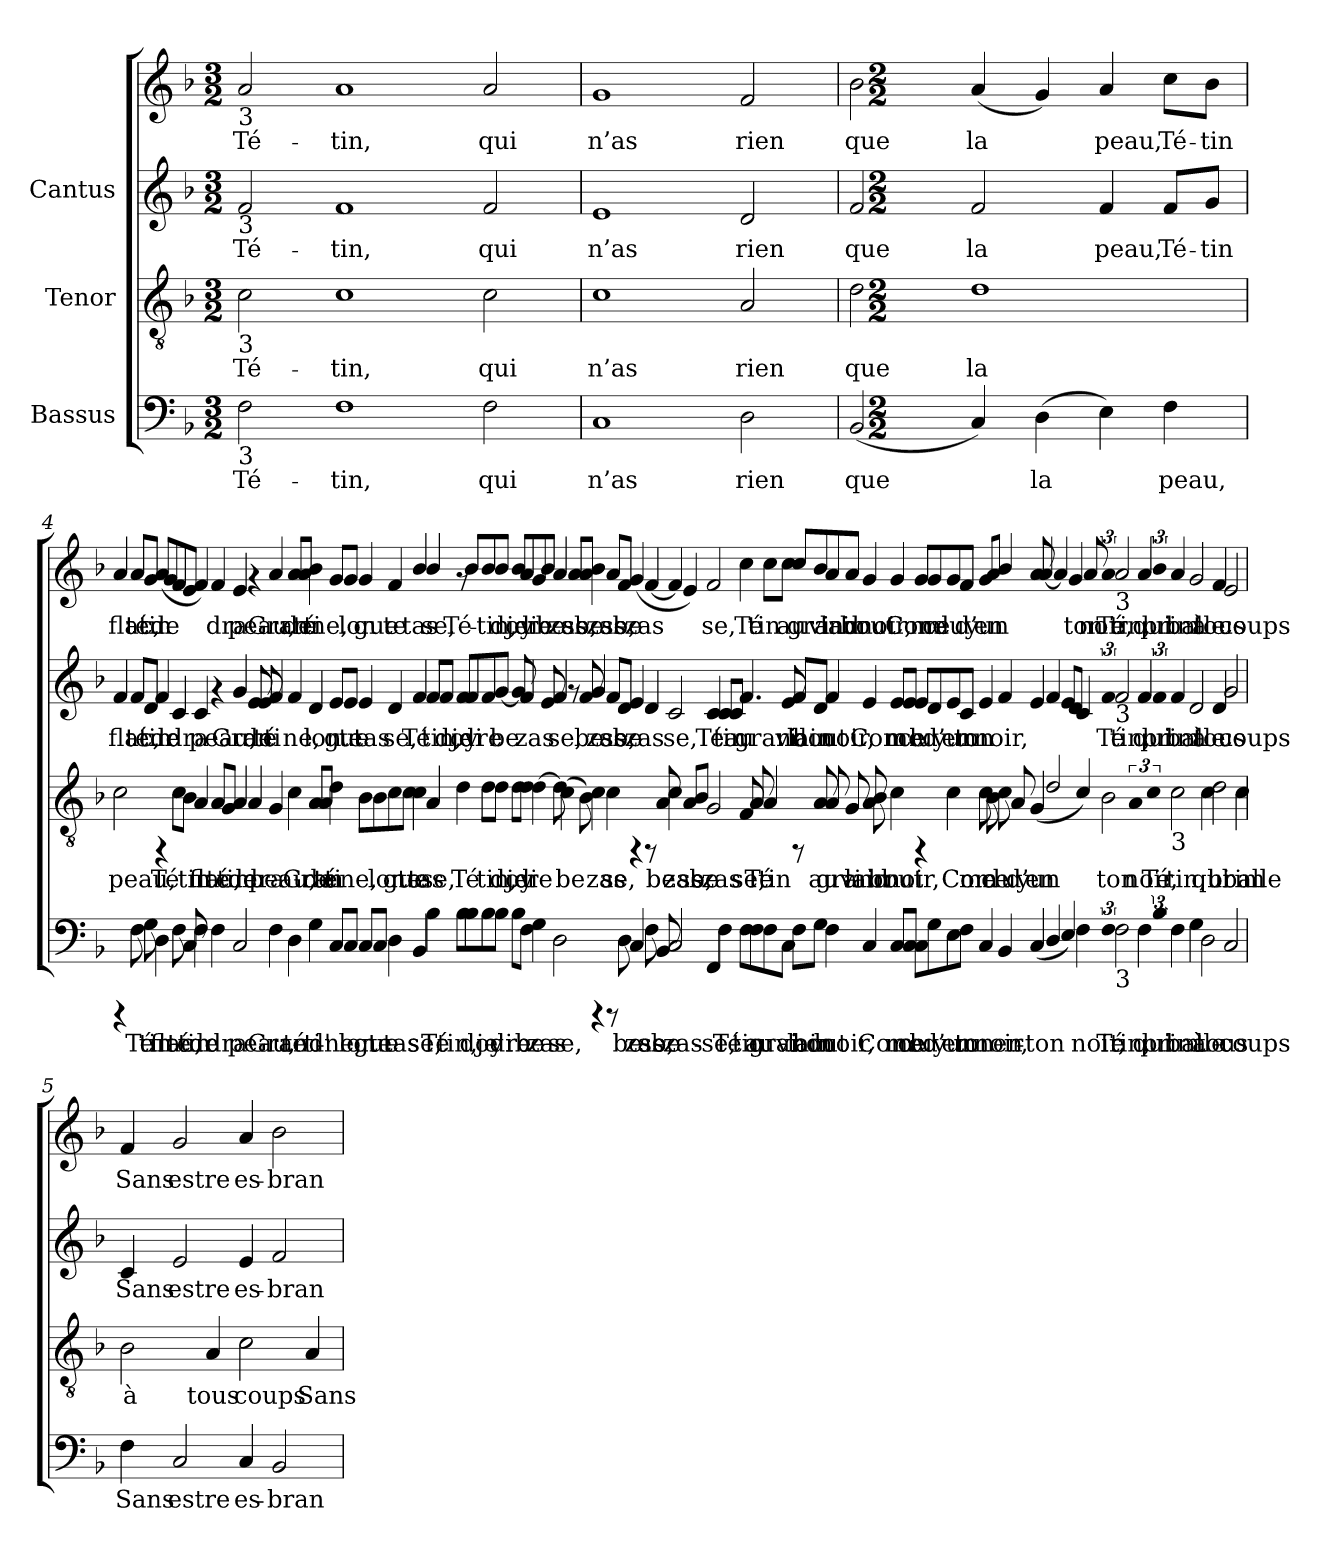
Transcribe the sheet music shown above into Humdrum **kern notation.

**kern	**text	**kern	**text	**kern	**text	**kern	**text
*part3	*part3	*part2	*part2	*part1	*part1	*part1	*part1
*staff4	*staff4	*staff3	*staff3	*staff2	*staff2	*staff1	*staff1
*I"Bassus	*	*I"Tenor	*	*I"Cantus	*	*	*
!!LO:PB:g=z
*stria5	*	*stria5	*	*stria5	*	*stria5	*
*clefF4	*	*clefGv2	*	*clefG2	*	*clefG2	*
*k[b-]	*	*k[b-]	*	*k[b-]	*	*k[b-]	*
*F:	*	*F:	*	*F:	*	*F:	*
*M3/2	*	*M3/2	*	*M3/2	*	*M3/2	*
*MM198	*	*MM198	*	*MM198	*	*MM198	*
=1	=1	=1	=1	=1	=1	=1	=1
!	!	!	!	!	!	!LO:TX:b:t=3	!
!	!	!	!	!LO:TX:b:t=3	!	!	!
!	!	!LO:TX:b:t=3	!	!	!	!	!
!LO:TX:b:t=3	!	!	!	!	!	!	!
!	!LO:LY:b:cj	!	!LO:LY:b:cj	!	!LO:LY:b:cj	!	!LO:LY:b:cj
2F\	Té-	2c\	Té-	2f/	Té-	2a/	Té-
!	!LO:LY:b:cj	!	!LO:LY:b:cj	!	!LO:LY:b:cj	!	!LO:LY:b:cj
1F	-tin,	1c	-tin,	1f	-tin,	1a	-tin,
!	!LO:LY:b:cj	!	!LO:LY:b:cj	!	!LO:LY:b:cj	!	!LO:LY:b:cj
2F\	qui	2c\	qui	2f/	qui	2a/	qui
=2	=2	=2	=2	=2	=2	=2	=2
!	!LO:LY:b:cj	!	!LO:LY:b:cj	!	!LO:LY:b:cj	!	!LO:LY:b:cj
1C	n’as	1c	n’as	1e	n’as	1g	n’as
!	!LO:LY:b:cj	!	!LO:LY:b:cj	!	!LO:LY:b:cj	!	!LO:LY:b:cj
2D\	rien	2A/	rien	2d/	rien	2f/	rien
=3	=3	=3	=3	=3	=3	=3	=3
!	!LO:LY:b:cj	!	!LO:LY:b:cj	!	!LO:LY:b:cj	!	!LO:LY:b:cj
(<2BB-/	que	2d\	que	2f/	que	2b-\	que
*M2/2	*	*M2/2	*	*M2/2	*	*M2/2	*
!	!LO:LY:b:cj	!	!LO:LY:b:cj	!	!LO:LY:b:cj	!	!LO:LY:b:cj
4C/)	.	1d	la	2f/	la	(<4a/	la
!	!LO:LY:b:cj	!	!	!	!	!	!LO:LY:b:cj
(>4D\	la	.	.	.	.	4g/)	.
*	*	*	*	*	*	*MM132	*
!	!LO:LY:b:cj	!	!	!	!LO:LY:b:cj	!	!LO:LY:b:cj
4E\)	.	.	.	4f/	peau,	4a/	peau,
!	!LO:LY:b:cj	!	!	!	!LO:LY:b:cj	!	!LO:LY:b:cj
4F\	peau,	.	.	8f/L	Té-	8cc\L	Té-
!	!	!	!	!	!LO:LY:b:cj	!	!LO:LY:b:cj
.	.	.	.	8g/J	-tin	8b-\J	-tin
!!LO:LB:g=z
=4	=4	=4	=4	=4	=4	=4	=4
!	!	!	!LO:LY:b:cj	!	!LO:LY:b:cj	!	!LO:LY:b:cj
4rCCC	.	2c\	peau,	4f/	flac,	4a/	flac,
!	!LO:LY:b:cj	!	!	!	!LO:LY:b:cj	!	!LO:LY:b:cj
8F\	Té-	.	.	8f/L	té-	8a/L	té-
!	!LO:LY:b:cj	!	!	!	!LO:LY:b:cj	!	!LO:LY:b:cj
8G\	-tin	.	.	8d/J	-tin	8g/J	-tin
!	!LO:LY:b:cj	!	!	!	!LO:LY:b:cj	!	!LO:LY:b:cj
4D\	flac,	4rFF	.	4f/	de	(<8a/L	de
!	!	!	!	!	!	!	!LO:LY:b:cj
.	.	.	.	.	.	8g/	.
!	!LO:LY:b:cj	!	!LO:LY:b:cj	!	!LO:LY:b:cj	!	!LO:LY:b:cj
8F\	té-	8c\L	Té-	4c/	dra-	8f/	.
!	!LO:LY:b:cj	!	!LO:LY:b:cj	!	!	!	!LO:LY:b:cj
8C/	-tin	8B-\J	-tin	.	.	8e/J	.
!	!LO:LY:b:cj	!	!LO:LY:b:cj	!	!LO:LY:b:cj	!	!LO:LY:b:cj
4F\	de	4A/	flac,	4c/	-peau,	4f/)	.
!	!LO:LY:b:cj	!	!LO:LY:b:cj	!	!	!	!LO:LY:b:cj
4F\	dra-	8A/L	té-	4rf	.	4f/	dra-
!	!	!	!LO:LY:b:cj	!	!	!	!
.	.	8G/J	-tin	.	.	.	.
!	!LO:LY:b:cj	!	!LO:LY:b:cj	!	!LO:LY:b:cj	!	!LO:LY:b:cj
2C/	-peau,	4A/	de	4g/	Gran-	4e/	-peau,
!	!	!	!LO:LY:b:cj	!	!LO:LY:b:cj	!	!
.	.	4A/	dra-	8e/	-de	4rf	.
!	!	!	!	!	!LO:LY:b:cj	!	!
.	.	.	.	8e/	té-	.	.
!	!LO:LY:a:cj	!	!LO:LY:a:cj	!	!LO:LY:a:cj	!	!LO:LY:a:cj
4F\	Grand'	4G/	-peau,	4f/	-ti-	4a/	Gran-
!	!LO:LY:a:cj	!	!LO:LY:a:cj	!	!LO:LY:a:cj	!	!LO:LY:a:cj
4D\	té-	4c\	Gran-	4f/	-ne,	8a/L	-de
!	!	!	!	!	!	!	!LO:LY:a:cj
.	.	.	.	.	.	8a/J	té-
!	!LO:LY:a:cj	!	!LO:LY:a:cj	!	!LO:LY:a:cj	!	!LO:LY:a:cj
4G\	-ti-	8A/L	-de	4d/	lon-	4b-\	-ti-
!	!	!	!LO:LY:a:cj	!	!	!	!
.	.	8A/J	té-	.	.	.	.
!	!LO:LY:a:cj	!	!LO:LY:a:cj	!	!LO:LY:a:cj	!	!LO:LY:a:cj
8C/L	-ne,	4d\	-ti-	8e/L	-gue	8g/L	-ne,
!	!LO:LY:a:cj	!	!	!	!LO:LY:a:cj	!	!LO:LY:a:cj
8C/J	lon-	.	.	8e/J	te-	8g/J	lon-
!	!LO:LY:a:cj	!	!LO:LY:a:cj	!	!LO:LY:b:cj	!	!LO:LY:a:cj
8C/L	-gue	8B-\L	-ne,	4e/	-tas-	4g/	-gue
!	!LO:LY:a:cj	!	!LO:LY:a:cj	!	!	!	!
8C/J	te-	8B-\	lon-	.	.	.	.
!	!LO:LY:a:cj	!	!LO:LY:a:cj	!	!LO:LY:b:cj	!	!LO:LY:a:cj
4D\	-tas-	8c\	-gue	4d/	-se,	4f/	te-
!	!	!	!LO:LY:a:cj	!	!	!	!
.	.	8c\J	te-	.	.	.	.
!	!LO:LY:a:cj	!	!LO:LY:a:cj	!	!LO:LY:b:cj	!	!LO:LY:a:cj
4BB-/	-se,	4c\	-tas-	4f/	Té-	4b-/	-tas-
!	!LO:LY:a:cj	!	!LO:LY:a:cj	!	!LO:LY:b:cj	!	!LO:LY:a:cj
4B-\	Té-	4A/	-se,	8f/L	-tin,	4b-/	-se,
!	!	!	!	!	!LO:LY:b:cj	!	!
.	.	.	.	8f/J	doy-	.	.
!	!LO:LY:b:cj	!	!LO:LY:b:cj	!	!LO:LY:b:cj	!	!
8B-\L	-tin,	4d\	Té-	8f/L	-je	8rf	.
!	!LO:LY:b:cj	!	!	!	!LO:LY:b:cj	!	!LO:LY:b:cj
8B-\	doy-	.	.	8f/	di-	8b-/L	Té-
!	!LO:LY:b:cj	!	!LO:LY:b:cj	!	!LO:LY:b:cj	!	!LO:LY:b:cj
8B-\	-je	8d\L	-tin,	8f/	-re	8b-/	-tin,
!	!LO:LY:b:cj	!	!LO:LY:b:cj	!	!LO:LY:b:cj	!	!LO:LY:b:cj
8B-\J	di-	8d\J	doy-	[<8g/J	be-	8b-/J	doy-
!	!LO:LY:b:cj	!	!LO:LY:b:cj	!	!LO:LY:b:cj	!	!LO:LY:b:cj
8B-\L	-re	8d\L	-je	8g/]	-	8b-/L	-je
!	!LO:LY:b:cj	!	!LO:LY:b:cj	!	!LO:LY:b:cj	!	!LO:LY:b:cj
8F\J	be-	8d\J	di-	4f/	zas-	8a/	di-
!	!LO:LY:b:cj	!	!LO:LY:b:cj	!	!	!	!LO:LY:b:cj
4G\	-zas-	[>4d\	-re	.	.	8g/	-re
!	!	!	!	!	!LO:LY:b:cj	!	!LO:LY:b:cj
.	.	.	.	8e/	--	8b-/J	be-
!	!LO:LY:b:cj	!	!LO:LY:b:cj	!	!LO:LY:b:cj	!	!LO:LY:b:cj
2D\	-se,	8d\]	.	4f/	-se,	4a/	-zas-
!	!	!	!LO:LY:b:cj	!	!	!	!
.	.	(>4c\	be-	.	.	.	.
!	!	!	!	!	!	!	!LO:LY:b:cj
.	.	.	.	8rf	.	8a/L	-se,
!	!	!	!LO:LY:b:cj	!	!LO:LY:b:cj	!	!LO:LY:b:cj
.	.	8B-\)	-	8f/	be-	8a/J	be-
!	!	!	!LO:LY:b:cj	!	!LO:LY:b:cj	!	!LO:LY:b:cj
4rCCC	.	4c\	zas-	4g/	-zas-	4b-\	-zas-
!	!	!	!LO:LY:b:cj	!	!LO:LY:b:cj	!	!LO:LY:b:cj
8rCCC	.	4c\	-se,	8f/L	-se,	8a/L	-se,
!	!LO:LY:b:cj	!	!	!	!LO:LY:b:cj	!	!LO:LY:b:cj
8D\	be-	.	.	8d/J	be-	8f/J	be-
!	!LO:LY:a:cj	!	!	!	!LO:LY:a:cj	!	!LO:LY:a:cj
4C/	-zas-	4rFF	.	4e/	-zas-	(<4g/	-zas-
!	!LO:LY:a:cj	!	!	!	!LO:LY:a:cj	!	!LO:LY:a:cj
8F\	-se,	8rFF	.	4d/	-	[<4f/	--
!	!LO:LY:a:cj	!	!LO:LY:a:cj	!	!	!	!
8BB-/	be-	8A/	be-	.	.	.	.
!	!LO:LY:a:cj	!	!LO:LY:a:cj	!	!LO:LY:a:cj	!	!LO:LY:a:cj
2C/	-zas-	4c\	-zas-	2c/	se,	4f/]	--
!	!	!	!LO:LY:a:cj	!	!	!	!LO:LY:a:cj
.	.	8A/L	-se,	.	.	4e/)	--
!	!	!	!LO:LY:a:cj	!	!	!	!
.	.	8B-/J	be-	.	.	.	.
!	!LO:LY:a:cj	!	!LO:LY:a:cj	!	!LO:LY:b:cj	!	!LO:LY:a:cj
4FF/	-se,	2G/	-zas-	4c/	Té-	2f/	-se,
!	!LO:LY:a:cj	!	!	!	!LO:LY:b:cj	!	!
4F\	Té-	.	.	8c/L	-tin	.	.
!	!	!	!	!	!LO:LY:b:cj	!	!
.	.	.	.	8c/J	au	.	.
!	!LO:LY:a:cj	!	!LO:LY:a:cj	!	!LO:LY:b:cj	!	!LO:LY:a:cj
8F\L	-tin	8F/	-se,	4.f/	grand	4cc\	Té-
!	!LO:LY:a:cj	!	!LO:LY:a:cj	!	!	!	!
8F\	au	8A/	Té-	.	.	.	.
!	!LO:LY:a:cj	!	!LO:LY:a:cj	!	!	!	!LO:LY:a:cj
8F\	grand	4A/	-tin	.	.	8cc\L	-tin
!	!LO:LY:a:cj	!	!	!	!LO:LY:b:cj	!	!LO:LY:a:cj
8C\J	vi-	.	.	8e/	vi-	8cc\J	au
!	!LO:LY:b:cj	!	!	!	!LO:LY:b:cj	!	!LO:LY:b:cj
8F\L	-lain	8rFF	.	8f/L	-lain	8cc/L	grand
!	!LO:LY:b:cj	!	!LO:LY:b:cj	!	!LO:LY:b:cj	!	!LO:LY:b:cj
8G\J	bout	8A/	au	8d/J	bout	8b-/	vi-
!	!LO:LY:b:cj	!	!LO:LY:b:cj	!	!LO:LY:b:cj	!	!LO:LY:b:cj
4F\	noir,	8A/	grand	4f/	noir,	8a/	-lain
!	!	!	!LO:LY:b:cj	!	!	!	!LO:LY:b:cj
.	.	8G/	vi-	.	.	8a/J	bout
!	!LO:LY:b:cj	!	!LO:LY:b:cj	!	!LO:LY:b:cj	!	!LO:LY:b:cj
4C/	Com-	8A/	-lain	4e/	Com-	4g/	noir,
!	!	!	!LO:LY:b:cj	!	!	!	!
.	.	8B-\	bout	.	.	.	.
!	!LO:LY:b:cj	!	!LO:LY:b:cj	!	!LO:LY:b:cj	!	!LO:LY:b:cj
8C/L	-me	4c\	noir,	8e/L	-me	4g/	Com-
!	!LO:LY:b:cj	!	!	!	!LO:LY:b:cj	!	!
8C/J	ce-	.	.	8e/J	ce-	.	.
!	!LO:LY:b:cj	!	!	!	!LO:LY:b:cj	!	!LO:LY:b:cj
8C\L	-luy	4rFF	.	8e/L	-luy	8g/L	-me
!	!LO:LY:b:cj	!	!	!	!LO:LY:b:cj	!	!LO:LY:b:cj
8G\	d’un	.	.	8d/	d’un	8g/	ce-
!	!LO:LY:b:cj	!	!LO:LY:b:cj	!	!LO:LY:b:cj	!	!LO:LY:b:cj
8E\	en-	4c\	Com-	8e/	en-	8g/	-luy
!	!LO:LY:b:cj	!	!	!	!LO:LY:b:cj	!	!LO:LY:b:cj
8F\J	-ton-	.	.	8c/J	-ton-	8f/J	d’un
!	!LO:LY:b:cj	!	!LO:LY:b:cj	!	!LO:LY:b:cj	!	!LO:LY:b:cj
4C/	-noir,	8c\	-me	4e/	-noir,	8g/L	en-
!	!	!	!LO:LY:b:cj	!	!	!	!LO:LY:b:cj
.	.	8B-\	ce-	.	.	8a/J	--
!	!LO:LY:b:cj	!	!LO:LY:b:cj	!	!LO:LY:b:cj	!	!LO:LY:b:cj
4BB-/	en-	8c\	-luy	4f/	.	4b-/	--
!	!	!	!LO:LY:b:cj	!	!	!	!
.	.	8A/	d’un	.	.	.	.
!	!LO:LY:a:cj	!	!LO:LY:a:cj	!	!	!	!LO:LY:a:cj
(<4C/	-ton-	(<4G/	en-	4e/	.	8a/	-
!	!	!	!	!	!	!	!LO:LY:a:cj
.	.	.	.	.	.	[<4a/	.
!	!LO:LY:a:cj	!	!LO:LY:a:cj	!	!	!	!
4D/	-	2d/	--	4f/	.	.	.
!	!	!	!	!	!	!	!LO:LY:a:cj
.	.	.	.	.	.	4a/]	.
!	!LO:LY:a:cj	!	!	!	!	!	!
4E/)	.	.	.	8e/L	.	.	.
!	!	!	!	!	!	!	!LO:LY:a:cj
.	.	.	.	8d/J	.	4g/	ton-
!	!LO:LY:a:cj	!	!LO:LY:a:cj	!	!	!	!
4F\	noir,	4c/)	--	4c/	.	.	.
!	!	!	!	!	!	!	!LO:LY:a:cj
.	.	.	.	.	.	8a/	-noir,
!LO:N:vis=4	!LO:LY:a:cj	!	!LO:LY:a:cj	!LO:N:vis=4	!LO:LY:a:cj	!LO:N:vis=4	!LO:LY:a:cj
6F\	Té-	2B-\	-ton-	6f/	Té-	6a/	Té-
*	*	*	*	*	*	*MM198	*
!	!	!	!	!	!	!LO:TX:b:t=3	!
!	!	!	!	!LO:TX:b:t=3	!	!	!
!LO:TX:b:t=3	!	!	!	!	!	!	!
!	!LO:LY:a:cj	!	!	!	!LO:LY:a:cj	!	!LO:LY:a:cj
2F\	-tin,	.	.	2f/	-tin,	2a/	-tin,
!	!	!LO:N:vis=2	!LO:LY:a:cj	!	!	!	!
.	.	3A/	-noir,	.	.	.	.
!	!LO:LY:a:cj	!	!	!	!LO:LY:a:cj	!	!LO:LY:a:cj
4F\	qui	.	.	4f/	qui	4a/	qui
!	!	!LO:N:vis=4	!LO:LY:a:cj	!	!	!	!
.	.	6c\	Té-	.	.	.	.
!LO:N:vis=8	!LO:LY:a:cj	!	!	!LO:N:vis=8	!LO:LY:a:cj	!LO:N:vis=8	!LO:LY:a:cj
12B-\	brim-	.	.	12f/	brim-	12b-\	brim-
!	!	!LO:TX:b:t=3	!	!	!	!	!
!	!LO:LY:a:cj	!	!LO:LY:a:cj	!	!LO:LY:a:cj	!	!LO:LY:a:cj
4F\	-balle	2c\	-tin,	4f/	-balle	4a/	-balle
!	!LO:LY:a:cj	!	!	!	!LO:LY:a:cj	!	!LO:LY:a:cj
4G\	à	.	.	2d/	à	2g/	à
!	!LO:LY:a:cj	!	!LO:LY:a:cj	!	!	!	!
2D\	tous	4c\	qui	.	.	.	.
!	!	!	!LO:LY:a:cj	!	!LO:LY:a:cj	!	!LO:LY:a:cj
.	.	2d\	brim-	4d/	tous	4f/	tous
!	!LO:LY:a:cj	!	!	!	!LO:LY:a:cj	!	!LO:LY:a:cj
2C/	coups	.	.	2g/	coups	2e/	coups
!	!	!	!LO:LY:a:cj	!	!	!	!
.	.	4c\	-balle	.	.	.	.
=5	=5	=5	=5	=5	=5	=5	=5
!	!LO:LY:b:cj	!	!LO:LY:b:cj	!	!LO:LY:b:cj	!	!LO:LY:b:cj
4F\	Sans	2B-\	à	4c/	-Sans	4f/	Sans
!	!LO:LY:b:cj	!	!	!	!LO:LY:b:cj	!	!LO:LY:b:cj
2C/	estre	.	.	2e/	estre	2g/	estre
!	!	!	!LO:LY:b:cj	!	!	!	!
.	.	4A/	tous	.	.	.	.
!	!LO:LY:b:cj	!	!LO:LY:b:cj	!	!LO:LY:b:cj	!	!LO:LY:b:cj
4C/	es-	2c\	coups	4e/	es-	4a/	es-
!	!LO:LY:b:cj	!	!	!	!LO:LY:b:cj	!	!LO:LY:b:cj
2BB-/	-bran-	.	.	2f/	-bran-	2b-\	-bran-
!	!	!	!LO:LY:b:cj	!	!	!	!
.	.	4A/	Sans	.	.	.	.
=	=	=	=	=	=	=	=
*-	*-	*-	*-	*-	*-	*-	*-
